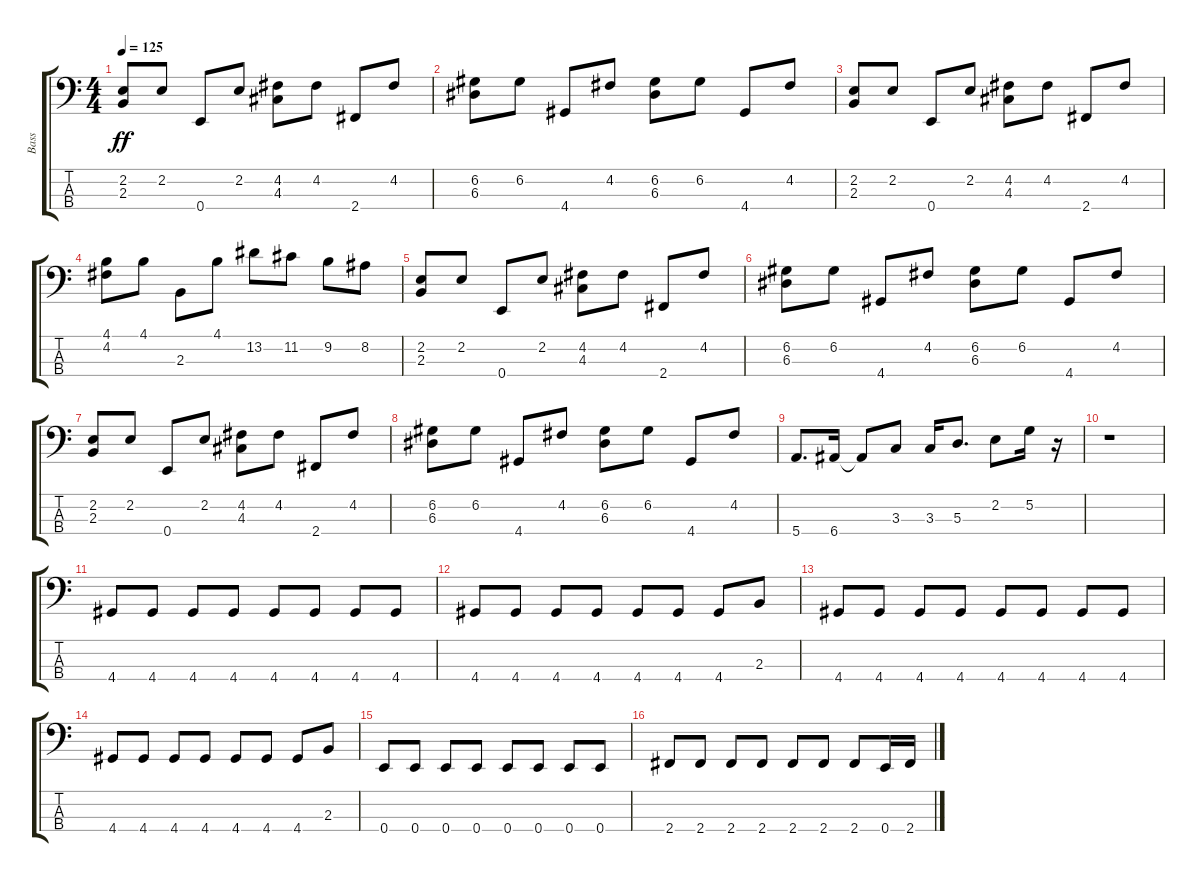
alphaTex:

\track ("Bass" "Bass") {instrument electricbassfinger}
\staff {score tabs}
\tuning (G2 D2 A1 E1) {hide}
\ts (4 4)
\tempo 125
\clef f4
\ks c
(2.2 2.3).8{dy ff} 2.2.8 0.4.8 2.2.8 (4.2 4.3).8 4.2.8 2.4.8 4.2.8 |
(6.2 6.3).8 6.2.8 4.4.8 4.2.8 (6.2 6.3).8 6.2.8 4.4.8 4.2.8 |
(2.2 2.3).8 2.2.8 0.4.8 2.2.8 (4.2 4.3).8 4.2.8 2.4.8 4.2.8 |
(4.1 4.2).8 4.1.8 2.3.8 4.1.8 13.2.8 11.2.8 9.2.8 8.2.8 |
(2.2 2.3).8 2.2.8 0.4.8 2.2.8 (4.2 4.3).8 4.2.8 2.4.8 4.2.8 |
(6.2 6.3).8 6.2.8 4.4.8 4.2.8 (6.2 6.3).8 6.2.8 4.4.8 4.2.8 |
(2.2 2.3).8 2.2.8 0.4.8 2.2.8 (4.2 4.3).8 4.2.8 2.4.8 4.2.8 |
(6.2 6.3).8 6.2.8 4.4.8 4.2.8 (6.2 6.3).8 6.2.8 4.4.8 4.2.8 |
5.4.8{d} 6.4.16 6.4{t}.8 3.3.8 3.3.16 5.3.8{d} 2.2.8 5.2.16 r.16 |
r.1 |
4.4.8 4.4.8 4.4.8 4.4.8 4.4.8 4.4.8 4.4.8 4.4.8 |
4.4.8 4.4.8 4.4.8 4.4.8 4.4.8 4.4.8 4.4.8 2.3.8 |
4.4.8 4.4.8 4.4.8 4.4.8 4.4.8 4.4.8 4.4.8 4.4.8 |
4.4.8 4.4.8 4.4.8 4.4.8 4.4.8 4.4.8 4.4.8 2.3.8 |
0.4.8 0.4.8 0.4.8 0.4.8 0.4.8 0.4.8 0.4.8 0.4.8 |
2.4.8 2.4.8 2.4.8 2.4.8 2.4.8 2.4.8 2.4.8 0.4.16 2.4.16
